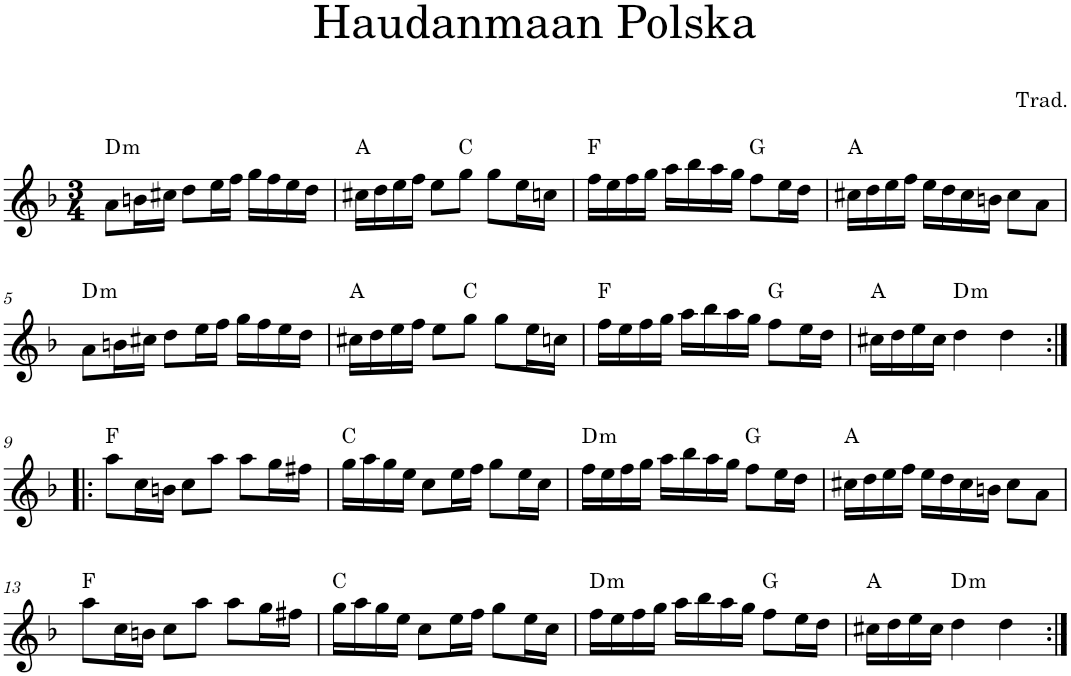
**kern	**harte
*part1	*part1
*staff1	*
*I"Violin	*
*I'Vln.	*
*clefG2	*
*k[b-]	*
*M3/4	*
=1	=1
!	!LO:H:kt=m
8a\L	D:min
16bn\L	.
16cc#X\JJ	.
8dd\L	.
16ee\L	.
16ff\JJ	.
16gg\LL	.
16ff\	.
16ee\	.
16dd\JJ	.
=2	=2
16cc#X\LL	A:maj
16dd\	.
16ee\	.
16ff\JJ	.
8ee\L	.
8gg\J	C:maj
8gg\L	.
16ee\L	.
16ccn\JJ	.
=3	=3
16ff\LL	F:maj
16ee\	.
16ff\	.
16gg\JJ	.
16aa\LL	.
16bb-\	.
16aa\	.
16gg\JJ	.
8ff\L	G:maj
16ee\L	.
16dd\JJ	.
=4	=4
16cc#X\LL	A:maj
16dd\	.
16ee\	.
16ff\JJ	.
16ee\LL	.
16dd\	.
16cc#\	.
16bn\JJ	.
8cc#\L	.
8a\J	.
!!LO:LB:g=z
=5	=5
!	!LO:H:kt=m
8a\L	D:min
16bn\L	.
16cc#X\JJ	.
8dd\L	.
16ee\L	.
16ff\JJ	.
16gg\LL	.
16ff\	.
16ee\	.
16dd\JJ	.
=6	=6
16cc#X\LL	A:maj
16dd\	.
16ee\	.
16ff\JJ	.
8ee\L	.
8gg\J	C:maj
8gg\L	.
16ee\L	.
16ccn\JJ	.
=7	=7
16ff\LL	F:maj
16ee\	.
16ff\	.
16gg\JJ	.
16aa\LL	.
16bb-\	.
16aa\	.
16gg\JJ	.
8ff\L	G:maj
16ee\L	.
16dd\JJ	.
=8	=8
16cc#X\LL	A:maj
16dd\	.
16ee\	.
16cc#\JJ	.
!	!LO:H:kt=m
4dd\	D:min
4dd\	.
!!LO:LB:g=z
=9:|!|:	=9:|!|:
8aa\L	F:maj
16cc\L	.
16bn\JJ	.
8cc\L	.
8aa\J	.
8aa\L	.
16gg\L	.
16ff#X\JJ	.
=10	=10
16gg\LL	C:maj
16aa\	.
16gg\	.
16ee\JJ	.
8cc\L	.
16ee\L	.
16ff\JJ	.
8gg\L	.
16ee\L	.
16cc\JJ	.
=11	=11
!	!LO:H:kt=m
16ff\LL	D:min
16ee\	.
16ff\	.
16gg\JJ	.
16aa\LL	.
16bb-\	.
16aa\	.
16gg\JJ	.
8ff\L	G:maj
16ee\L	.
16dd\JJ	.
=12	=12
16cc#X\LL	A:maj
16dd\	.
16ee\	.
16ff\JJ	.
16ee\LL	.
16dd\	.
16cc#\	.
16bn\JJ	.
8cc#\L	.
8a\J	.
!!LO:LB:g=z
=13	=13
8aa\L	F:maj
16cc\L	.
16bn\JJ	.
8cc\L	.
8aa\J	.
8aa\L	.
16gg\L	.
16ff#X\JJ	.
=14	=14
16gg\LL	C:maj
16aa\	.
16gg\	.
16ee\JJ	.
8cc\L	.
16ee\L	.
16ff\JJ	.
8gg\L	.
16ee\L	.
16cc\JJ	.
=15	=15
!	!LO:H:kt=m
16ff\LL	D:min
16ee\	.
16ff\	.
16gg\JJ	.
16aa\LL	.
16bb-\	.
16aa\	.
16gg\JJ	.
8ff\L	G:maj
16ee\L	.
16dd\JJ	.
=16	=16
16cc#X\LL	A:maj
16dd\	.
16ee\	.
16cc#\JJ	.
!	!LO:H:kt=m
4dd\	D:min
4dd\	.
=:|!	=:|!
*-	*-
